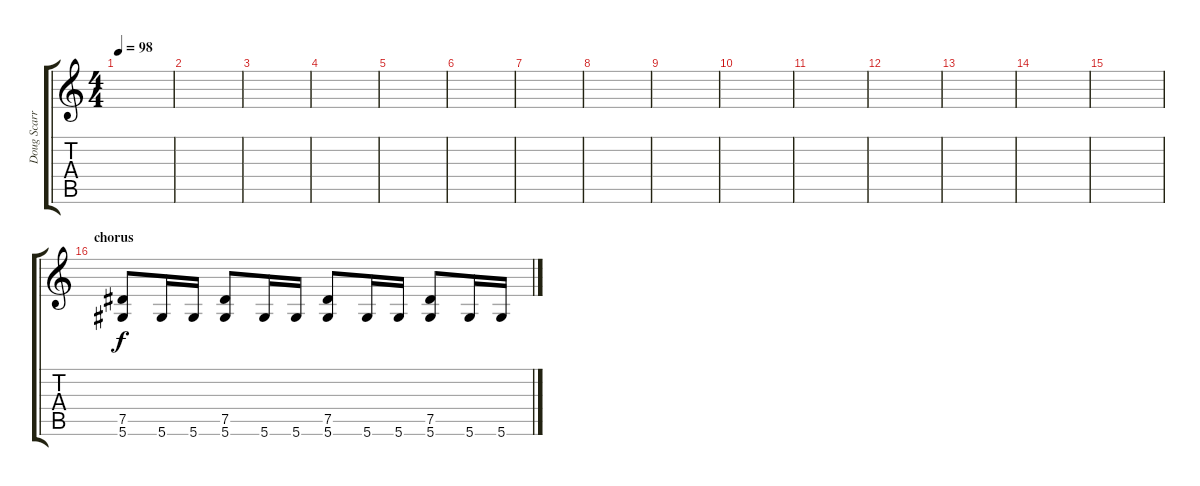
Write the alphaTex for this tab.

\track ("Doug Scarrat" "Doug Scarr") {instrument distortionguitar}
\staff {score tabs}
\tuning (Eb4 Bb3 Gb3 Db3 Ab2 Eb2) {hide}
\ts (4 4)
\tempo 98
\clef g2
\ks c
|
|
|
|
|
|
|
|
|
|
|
|
|
|
|
\section ("" "chorus")
(7.5 5.6).8 5.6.16 5.6.16 (7.5 5.6).8 5.6.16 5.6.16 (7.5 5.6).8 5.6.16 5.6.16 (7.5 5.6).8 5.6.16 5.6.16
